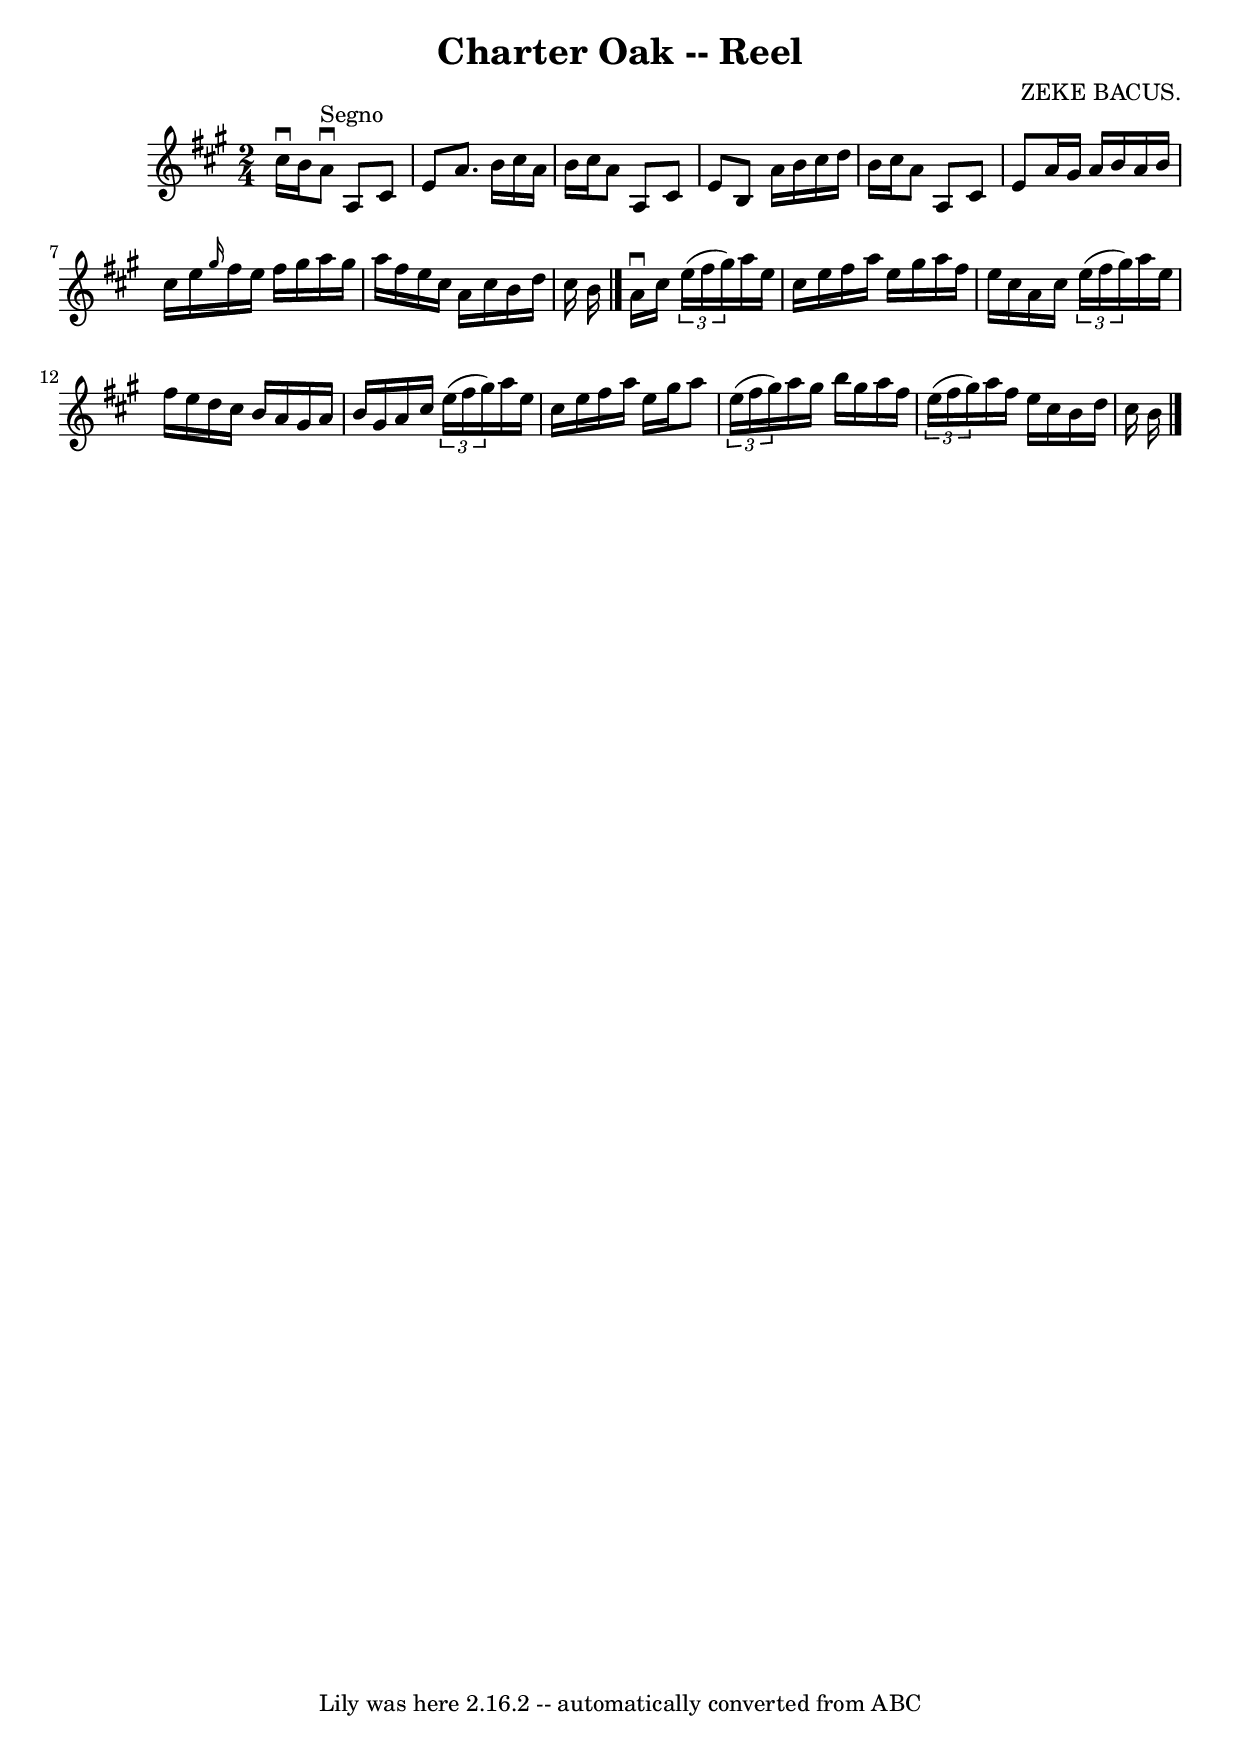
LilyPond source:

\version "2.7.40"
\include "Mammoth.ily"
\header {
	%% book = "Ryan's Mammoth Collection"
	composer = "ZEKE BACUS."
	crossRefNumber = "1"
	footnotes = "\\\\354"
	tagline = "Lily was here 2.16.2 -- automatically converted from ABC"
	title = "Charter Oak -- Reel"
}
voicedefault =  {
\set Score.defaultBarType = "empty"

\time 2/4 \key a \major cis''16^\downbow b'16    |
 a'8 
^"Segno"^\downbow a8 cis'8 e'8    |
 a'8. b'16 cis''16    
a'16 b'16 cis''16    |
 a'8 a8 cis'8 e'8    |
   
b8 a'16 b'16 cis''16 d''16 b'16 cis''16    |
 a'8   
 a8 cis'8 e'8    |
 a'16 gis'16 a'16 b'16 a'16    
b'16 cis''16 e''16    |
 \grace { gis''16  } fis''16 e''16  
 fis''16 gis''16 a''16 gis''16 a''16 fis''16    |
   
e''16 cis''16 a'16 cis''16 b'16 d''16 cis''16 b'16    
\bar "|." a'16^\downbow cis''16    \times 2/3 { e''16 (fis''16    
gis''16) } a''16 e''16 cis''16 e''16    |
 fis''16    
a''16 e''16 gis''16 a''16 fis''16 e''16 cis''16    |
   
a'16 cis''16    \times 2/3 { e''16 (fis''16 gis''16) } a''16    
e''16 fis''16 e''16    |
 d''16 cis''16 b'16 a'16    
gis'16 a'16 b'16 gis'16    |
 a'16 cis''16    
\times 2/3 { e''16 (fis''16 gis''16) } a''16 e''16 cis''16   
 e''16    |
 fis''16 a''16 e''16 gis''16 a''8    
\times 2/3 { e''16 (fis''16 gis''16) }   |
 a''16 gis''16 
 b''16 gis''16 a''16 fis''16    \times 2/3 { e''16 (fis''16    
gis''16) }   |
 a''16 fis''16 e''16 cis''16 b'16    
d''16 cis''16 b'16        \bar "|."   
}

\score{
    <<

	\context Staff="default"
	{
	    \voicedefault 
	}

    >>
	\layout {
	}
	\midi {}
}
